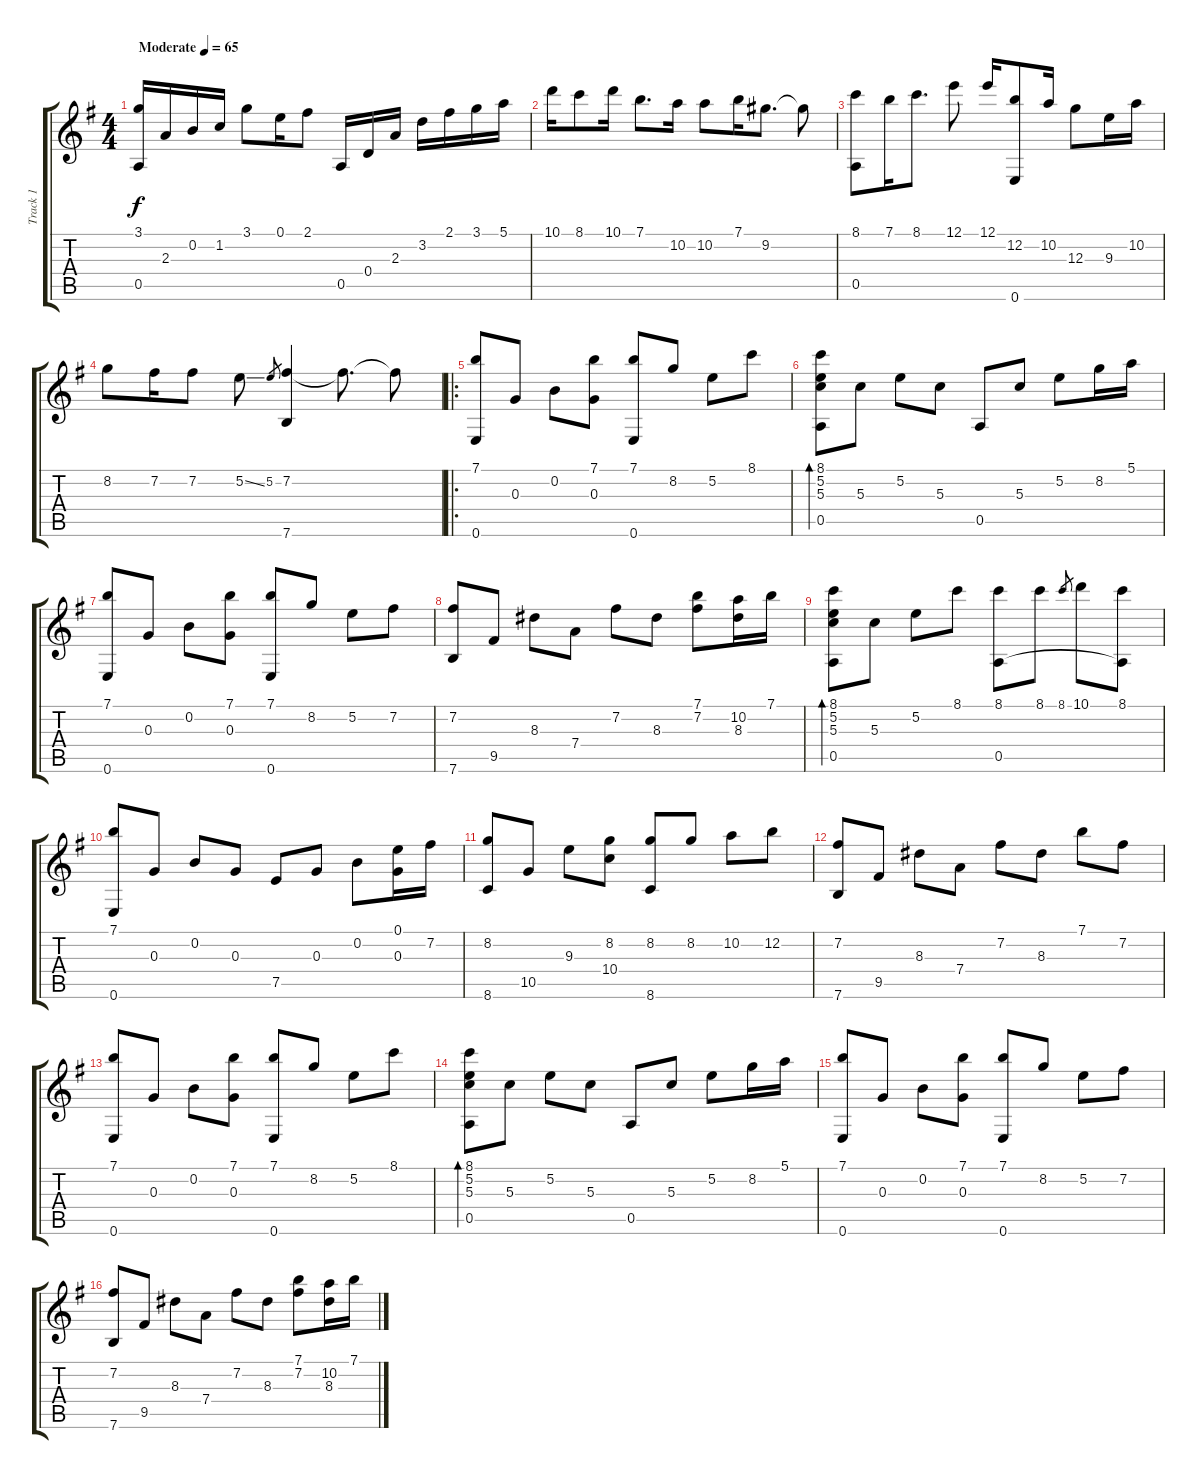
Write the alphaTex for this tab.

\track ("Track 1" "Track 1") {instrument acousticguitarnylon}
\staff {score tabs}
\tuning (E4 B3 G3 D3 A2 E2) {hide}
\ts (4 4)
\tempo (65 "Moderate")
\clef g2
\ks eminor
(3.1 0.5).16{dy f instrument acousticguitarnylon} 2.3.16 0.2.16 1.2.16 3.1.8 0.1.16 2.1.8 0.5.16 0.4.16 2.3.16 3.2.16 2.1.16 3.1.16 5.1.16 |
10.1.16 8.1.8 10.1.16 7.1.8{d} 10.2.16 10.2.8 7.1.16 9.2.8{d} 9.2{t}.8 |
(8.1 0.5).8 7.1.16 8.1.8{d} 12.1.8 12.1.16 (12.2 0.6).8 10.2.16 12.3.8 9.3.16 10.2.16 |
8.2.8 7.2.16 7.2.8 5.2{ss}.8 5.2.8{gr} (7.2 7.6).4 7.2{t}.8{d} 7.2{t}.8 |
\ro
(7.1 0.6).8 0.3.8 0.2.8 (7.1 0.3).8 (7.1 0.6).8 8.2.8 5.2.8 8.1.8 |
(8.1 5.2 5.3 0.5).8{bd 60} 5.3.8 5.2.8 5.3.8 0.5.8 5.3.8 5.2.8 8.2.16 5.1.16 |
(7.1 0.6).8 0.3.8 0.2.8 (7.1 0.3).8 (7.1 0.6).8 8.2.8 5.2.8 7.2.8 |
(7.2 7.6).8 9.5.8 8.3.8 7.4.8 7.2.8 8.3.8 (7.1 7.2).8 (10.2 8.3).16 7.1.16 |
(8.1 5.2 5.3 0.5).8{bd 60} 5.3.8 5.2.8 8.1.8 (8.1 0.5).8 8.1.8 8.1.8{gr} 10.1.8 (8.1 0.5{t}).8 |
(7.1 0.6).8 0.3.8 0.2.8 0.3.8 7.5.8 0.3.8 0.2.8 (0.1 0.3).16 7.2.16 |
(8.2 8.6).8 10.5.8 9.3.8 (8.2 10.4).8 (8.2 8.6).8 8.2.8 10.2.8 12.2.8 |
(7.2 7.6).8 9.5.8 8.3.8 7.4.8 7.2.8 8.3.8 7.1.8 7.2.8 |
(7.1 0.6).8 0.3.8 0.2.8 (7.1 0.3).8 (7.1 0.6).8 8.2.8 5.2.8 8.1.8 |
(8.1 5.2 5.3 0.5).8{bd 60} 5.3.8 5.2.8 5.3.8 0.5.8 5.3.8 5.2.8 8.2.16 5.1.16 |
(7.1 0.6).8 0.3.8 0.2.8 (7.1 0.3).8 (7.1 0.6).8 8.2.8 5.2.8 7.2.8 |
(7.2 7.6).8 9.5.8 8.3.8 7.4.8 7.2.8 8.3.8 (7.1 7.2).8 (10.2 8.3).16 7.1.16
